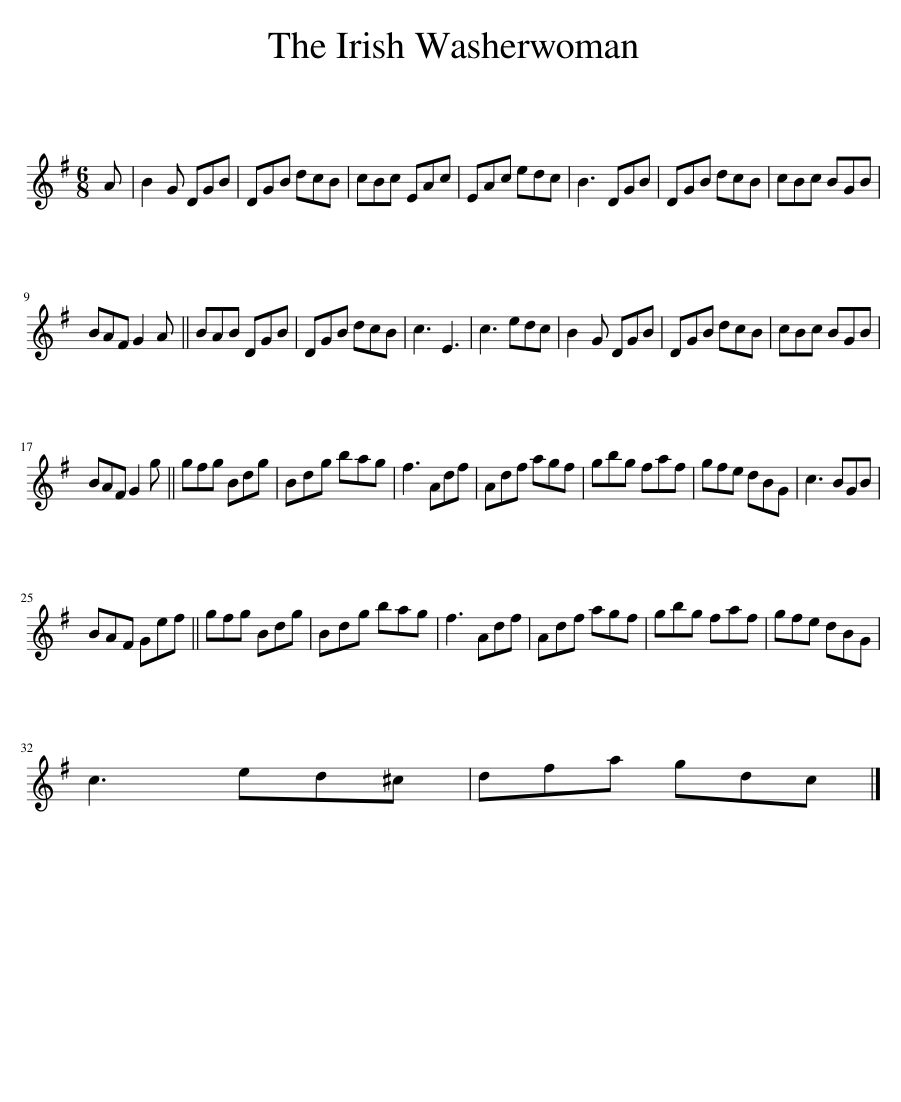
X:1
L:1/8
M:6/8
I:linebreak $
K:G
V:1 treble
V:1
 A | B2 G DGB | DGB dcB | cBc EAc | EAc edc | %5
 B3 DGB | DGB dcB | cBc BGB |$ BAF G2 A || BAB DGB | %10
 DGB dcB | c3 E3 | c3 edc | B2 G DGB | DGB dcB | %15
 cBc BGB |$ BAF G2 g || gfg Bdg | Bdg bag | f3 Adf | %20
 Adf agf | gbg faf | gfe dBG | c3 BGB |$ BAF Gef || %25
 gfg Bdg | Bdg bag | f3 Adf | Adf agf | gbg faf | %30
 gfe dBG |$ c3 ed^c | dfa gdc |] %33
